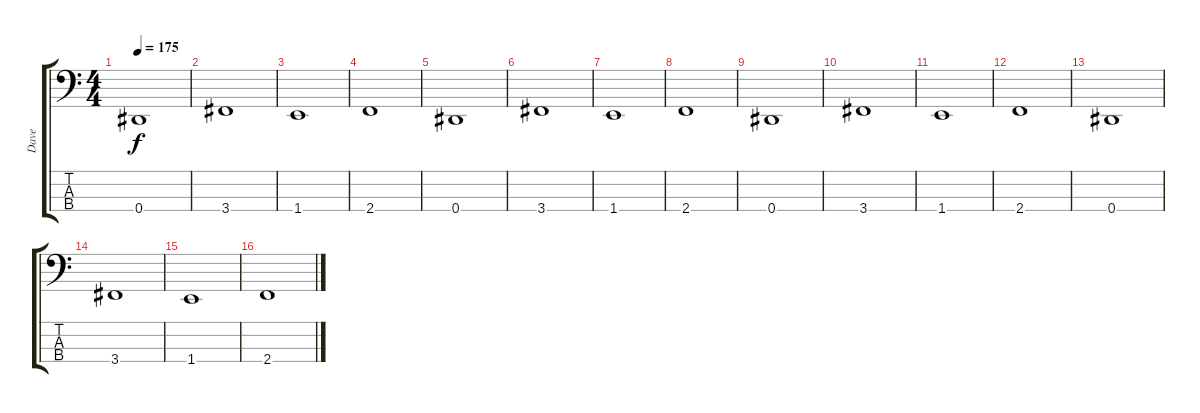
\track ("Dave" "Dave") {instrument electricbasspick}
\staff {score tabs}
\tuning (Gb2 Db2 Ab1 Eb1) {hide}
\ts (4 4)
\tempo 175
\clef f4
\ks c
0.4.1{dy f} |
3.4.1 |
1.4.1 |
2.4.1 |
0.4.1 |
3.4.1 |
1.4.1 |
2.4.1 |
0.4.1 |
3.4.1 |
1.4.1 |
2.4.1 |
0.4.1 |
3.4.1 |
1.4.1 |
2.4.1
